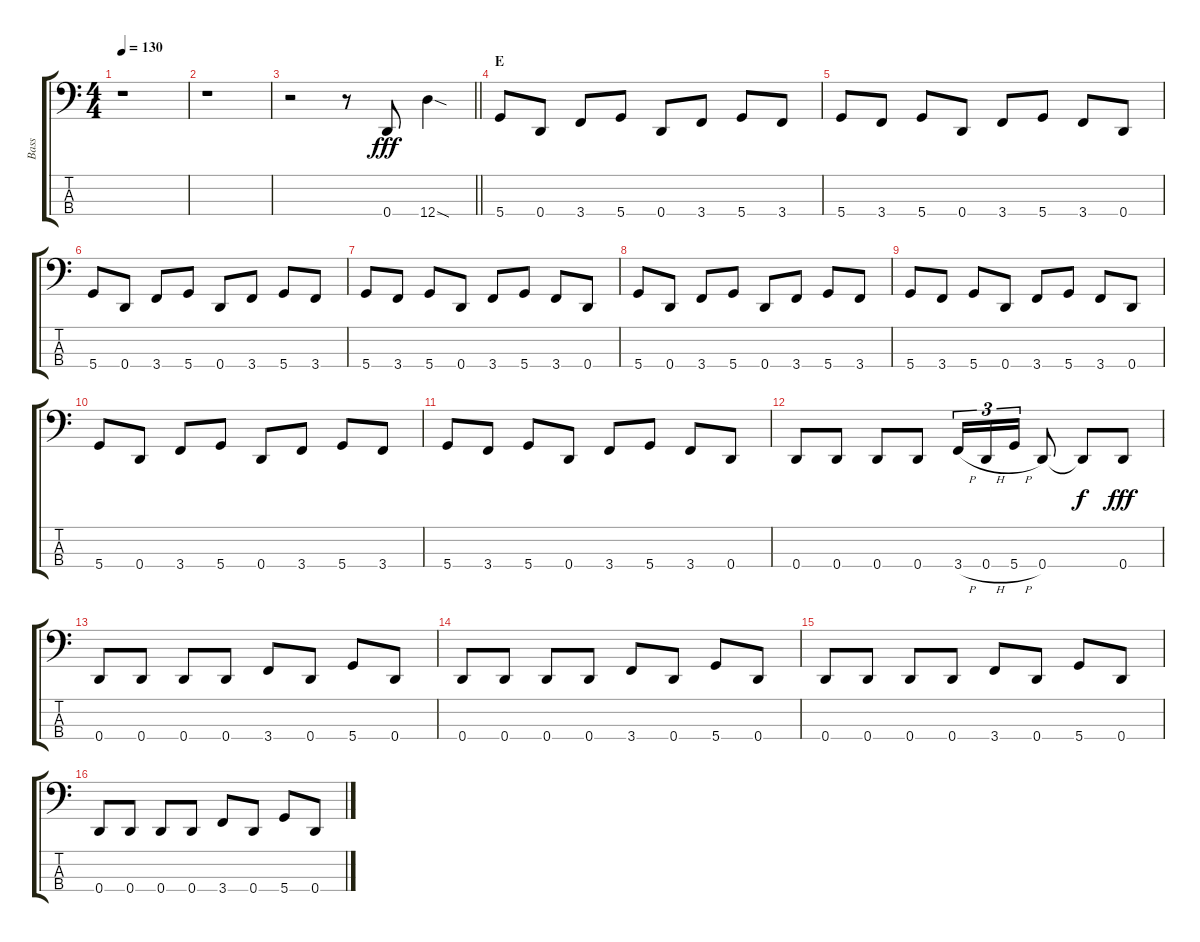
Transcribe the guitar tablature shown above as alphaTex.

\track ("Bass" "Bass") {instrument electricbassfinger}
\staff {score tabs}
\tuning (G2 D2 A1 D1) {hide}
\ts (4 4)
\tempo 130
\clef f4
\ks c
r.1{dy fff} |
r.1 |
\barLineRight lightlight
r.2 r.8 0.4.8 12.4{sod}.4 |
\section ("" "E")
5.4.8 0.4.8 3.4.8 5.4.8 0.4.8 3.4.8 5.4.8 3.4.8 |
5.4.8 3.4.8 5.4.8 0.4.8 3.4.8 5.4.8 3.4.8 0.4.8 |
5.4.8 0.4.8 3.4.8 5.4.8 0.4.8 3.4.8 5.4.8 3.4.8 |
5.4.8 3.4.8 5.4.8 0.4.8 3.4.8 5.4.8 3.4.8 0.4.8 |
5.4.8 0.4.8 3.4.8 5.4.8 0.4.8 3.4.8 5.4.8 3.4.8 |
5.4.8 3.4.8 5.4.8 0.4.8 3.4.8 5.4.8 3.4.8 0.4.8 |
5.4.8 0.4.8 3.4.8 5.4.8 0.4.8 3.4.8 5.4.8 3.4.8 |
5.4.8 3.4.8 5.4.8 0.4.8 3.4.8 5.4.8 3.4.8 0.4.8 |
0.4.8 0.4.8 0.4.8 0.4.8 3.4{h}.16{tu (3 2)} 0.4{h}.16{tu (3 2)} 5.4{h}.16{tu (3 2)} 0.4.8 0.4{t}.8{dy f} 0.4.8{dy fff} |
0.4.8 0.4.8 0.4.8 0.4.8 3.4.8 0.4.8 5.4.8 0.4.8 |
0.4.8 0.4.8 0.4.8 0.4.8 3.4.8 0.4.8 5.4.8 0.4.8 |
0.4.8 0.4.8 0.4.8 0.4.8 3.4.8 0.4.8 5.4.8 0.4.8 |
0.4.8 0.4.8 0.4.8 0.4.8 3.4.8 0.4.8 5.4.8 0.4.8
